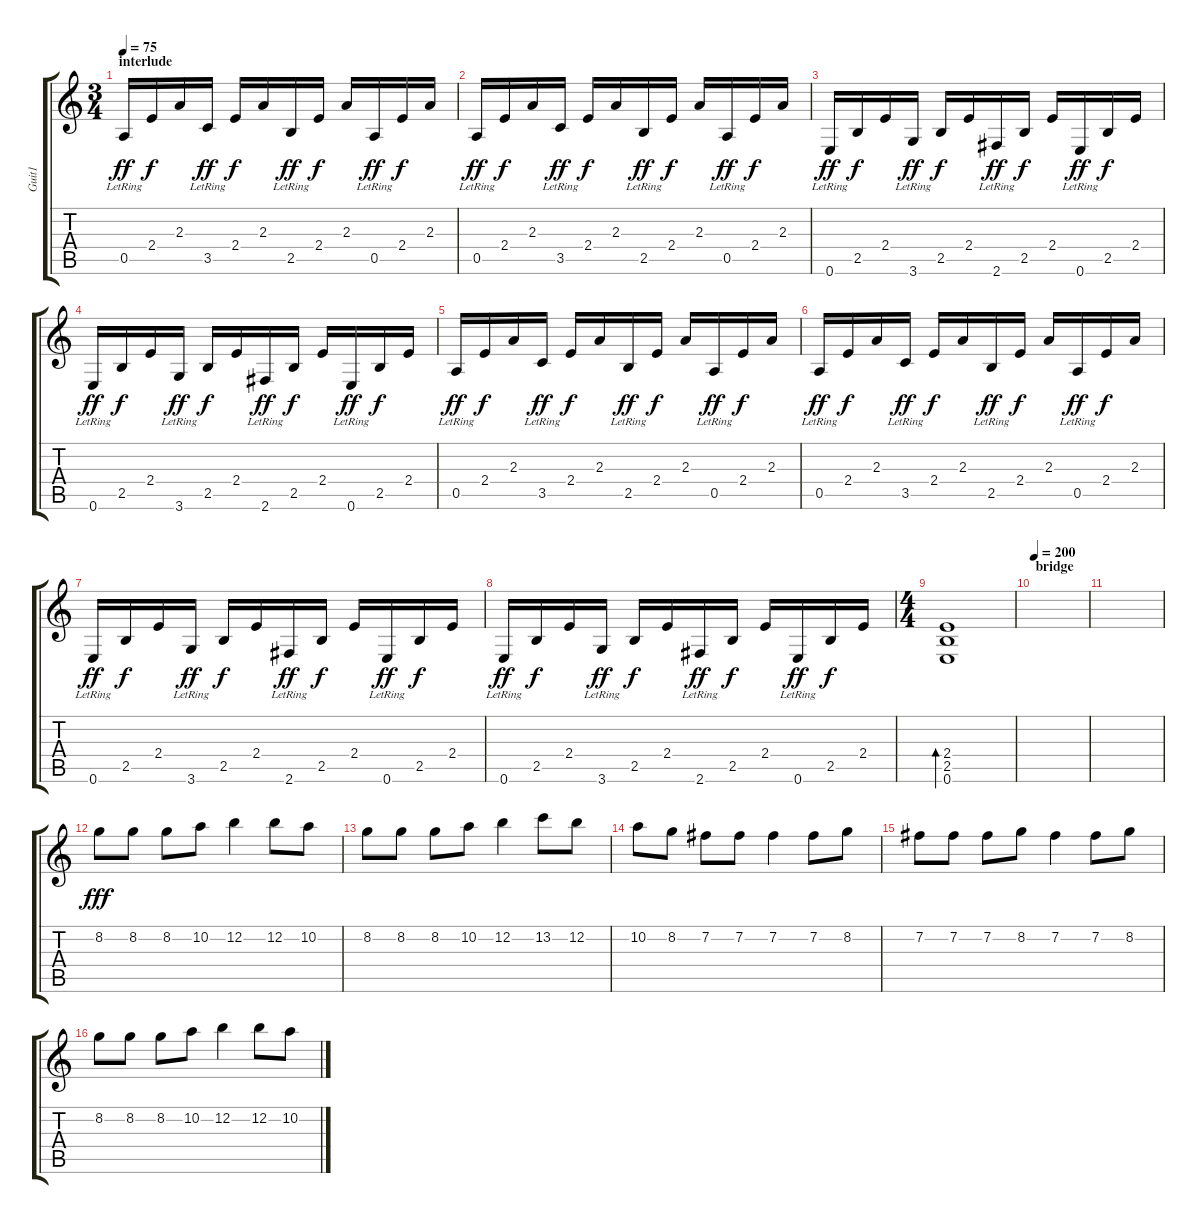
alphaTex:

\track ("Guit1" "Guit1") {instrument acousticguitarnylon}
\staff {score tabs}
\tuning (E4 B3 G3 D3 A2 E2) {hide}
\ts (3 4)
\section ("" "interlude")
\tempo 75
\clef g2
\ks c
0.5{lr}.16{dy ff} 2.4.16{dy f} 2.3.16 3.5{lr}.16{dy ff} 2.4.16{dy f} 2.3.16 2.5{lr}.16{dy ff} 2.4.16{dy f} 2.3.16 0.5{lr}.16{dy ff} 2.4.16{dy f} 2.3.16 |
0.5{lr}.16{dy ff} 2.4.16{dy f} 2.3.16 3.5{lr}.16{dy ff} 2.4.16{dy f} 2.3.16 2.5{lr}.16{dy ff} 2.4.16{dy f} 2.3.16 0.5{lr}.16{dy ff} 2.4.16{dy f} 2.3.16 |
0.6{lr}.16{dy ff} 2.5.16{dy f} 2.4.16 3.6{lr}.16{dy ff} 2.5.16{dy f} 2.4.16 2.6{lr}.16{dy ff} 2.5.16{dy f} 2.4.16 0.6{lr}.16{dy ff} 2.5.16{dy f} 2.4.16 |
0.6{lr}.16{dy ff} 2.5.16{dy f} 2.4.16 3.6{lr}.16{dy ff} 2.5.16{dy f} 2.4.16 2.6{lr}.16{dy ff} 2.5.16{dy f} 2.4.16 0.6{lr}.16{dy ff} 2.5.16{dy f} 2.4.16 |
0.5{lr}.16{dy ff} 2.4.16{dy f} 2.3.16 3.5{lr}.16{dy ff} 2.4.16{dy f} 2.3.16 2.5{lr}.16{dy ff} 2.4.16{dy f} 2.3.16 0.5{lr}.16{dy ff} 2.4.16{dy f} 2.3.16 |
0.5{lr}.16{dy ff} 2.4.16{dy f} 2.3.16 3.5{lr}.16{dy ff} 2.4.16{dy f} 2.3.16 2.5{lr}.16{dy ff} 2.4.16{dy f} 2.3.16 0.5{lr}.16{dy ff} 2.4.16{dy f} 2.3.16 |
0.6{lr}.16{dy ff} 2.5.16{dy f} 2.4.16 3.6{lr}.16{dy ff} 2.5.16{dy f} 2.4.16 2.6{lr}.16{dy ff} 2.5.16{dy f} 2.4.16 0.6{lr}.16{dy ff} 2.5.16{dy f} 2.4.16 |
0.6{lr}.16{dy ff} 2.5.16{dy f} 2.4.16 3.6{lr}.16{dy ff} 2.5.16{dy f} 2.4.16 2.6{lr}.16{dy ff} 2.5.16{dy f} 2.4.16 0.6{lr}.16{dy ff} 2.5.16{dy f} 2.4.16 |
\ts (4 4)
(2.4 2.5 0.6).1{bd 240} |
\section ("" "bridge")
\tempo 200
|
|
8.2.8{dy fff volume 12 instrument overdrivenguitar} 8.2.8 8.2.8 10.2.8 12.2.4 12.2.8 10.2.8 |
8.2.8 8.2.8 8.2.8 10.2.8 12.2.4 13.2.8 12.2.8 |
10.2.8 8.2.8 7.2.8 7.2.8 7.2.4 7.2.8 8.2.8 |
7.2.8 7.2.8 7.2.8 8.2.8 7.2.4 7.2.8 8.2.8 |
8.2.8{instrument overdrivenguitar} 8.2.8 8.2.8 10.2.8 12.2.4 12.2.8 10.2.8
